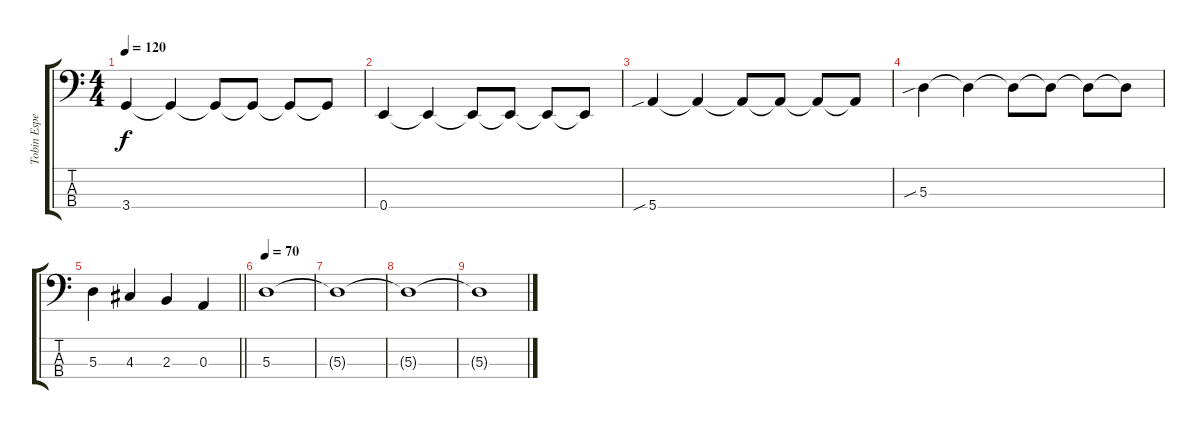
\track ("Tobin Esperance " "Tobin Espe") {instrument electricbasspick}
\staff {score tabs}
\tuning (G2 D2 A1 E1) {hide}
\ts (4 4)
\tempo 120
\clef f4
\ks c
3.4{t}.4{dy f} 3.4{t}.4 3.4{t}.8 3.4{t}.8 3.4{t}.8 3.4{t}.8 |
0.4.4 0.4{t}.4 0.4{t}.8 0.4{t}.8 0.4{t}.8 0.4{t}.8 |
5.4{sib}.4 5.4{t}.4 5.4{t}.8 5.4{t}.8 5.4{t}.8 5.4{t}.8 |
5.3{sib}.4 5.3{t}.4 5.3{t}.8 5.3{t}.8 5.3{t}.8 5.3{t}.8 |
\barLineRight lightlight
5.3.4 4.3.4 2.3.4 0.3.4 |
\tempo 70
5.3.1 |
5.3{t}.1 |
5.3{t}.1 |
5.3{t}.1
